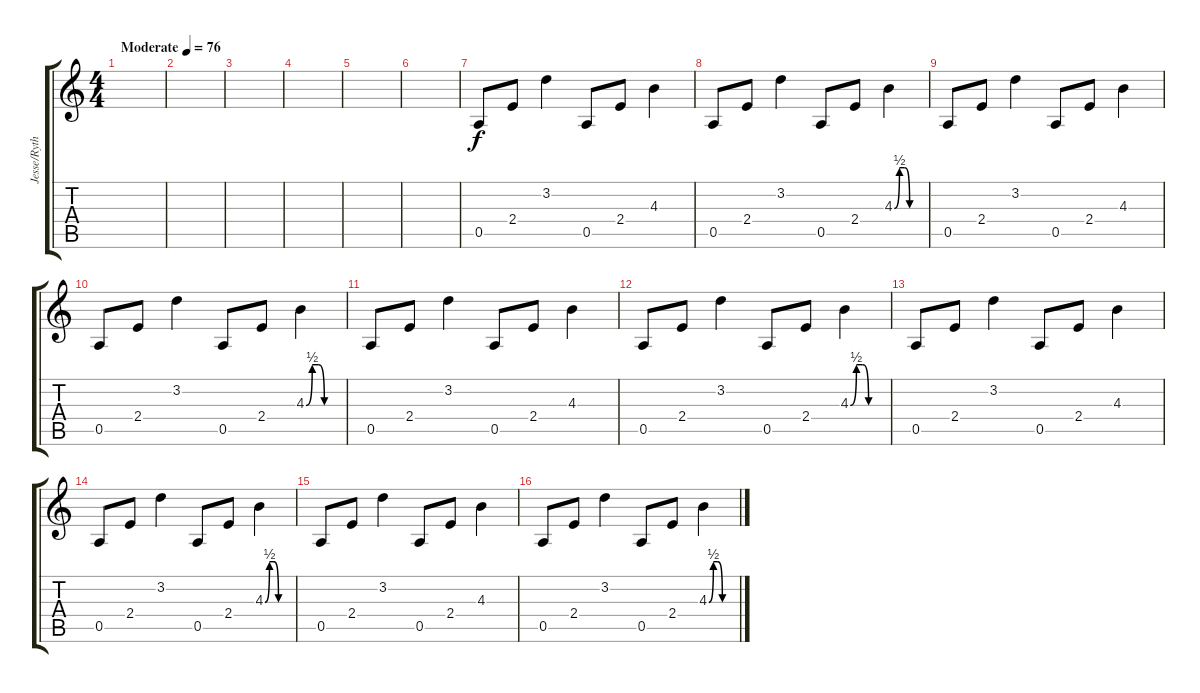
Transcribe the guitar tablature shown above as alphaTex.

\track ("Jesse/Rythm" "Jesse/Ryth") {instrument electricguitarclean}
\staff {score tabs}
\tuning (E4 B3 G3 D3 A2 E2) {hide}
\ts (4 4)
\tempo (76 "Moderate")
\clef g2
\ks c
|
|
|
|
|
|
0.5.8 2.4.8 3.2.4 0.5.8 2.4.8 4.3.4 |
0.5.8 2.4.8 3.2.4 0.5.8 2.4.8 4.3{be (custom 0 0 10 2 20 2 30 0 60 0)}.4 |
0.5.8 2.4.8 3.2.4 0.5.8 2.4.8 4.3.4 |
0.5.8 2.4.8 3.2.4 0.5.8 2.4.8 4.3{be (custom 0 0 10 2 20 2 30 0 60 0)}.4 |
0.5.8 2.4.8 3.2.4 0.5.8 2.4.8 4.3.4 |
0.5.8 2.4.8 3.2.4 0.5.8 2.4.8 4.3{be (custom 0 0 10 2 20 2 30 0 60 0)}.4 |
0.5.8 2.4.8 3.2.4 0.5.8 2.4.8 4.3.4 |
0.5.8 2.4.8 3.2.4 0.5.8 2.4.8 4.3{be (custom 0 0 10 2 20 2 30 0 60 0)}.4 |
0.5.8 2.4.8 3.2.4 0.5.8 2.4.8 4.3.4 |
0.5.8 2.4.8 3.2.4 0.5.8 2.4.8 4.3{be (custom 0 0 10 2 20 2 30 0 60 0)}.4
